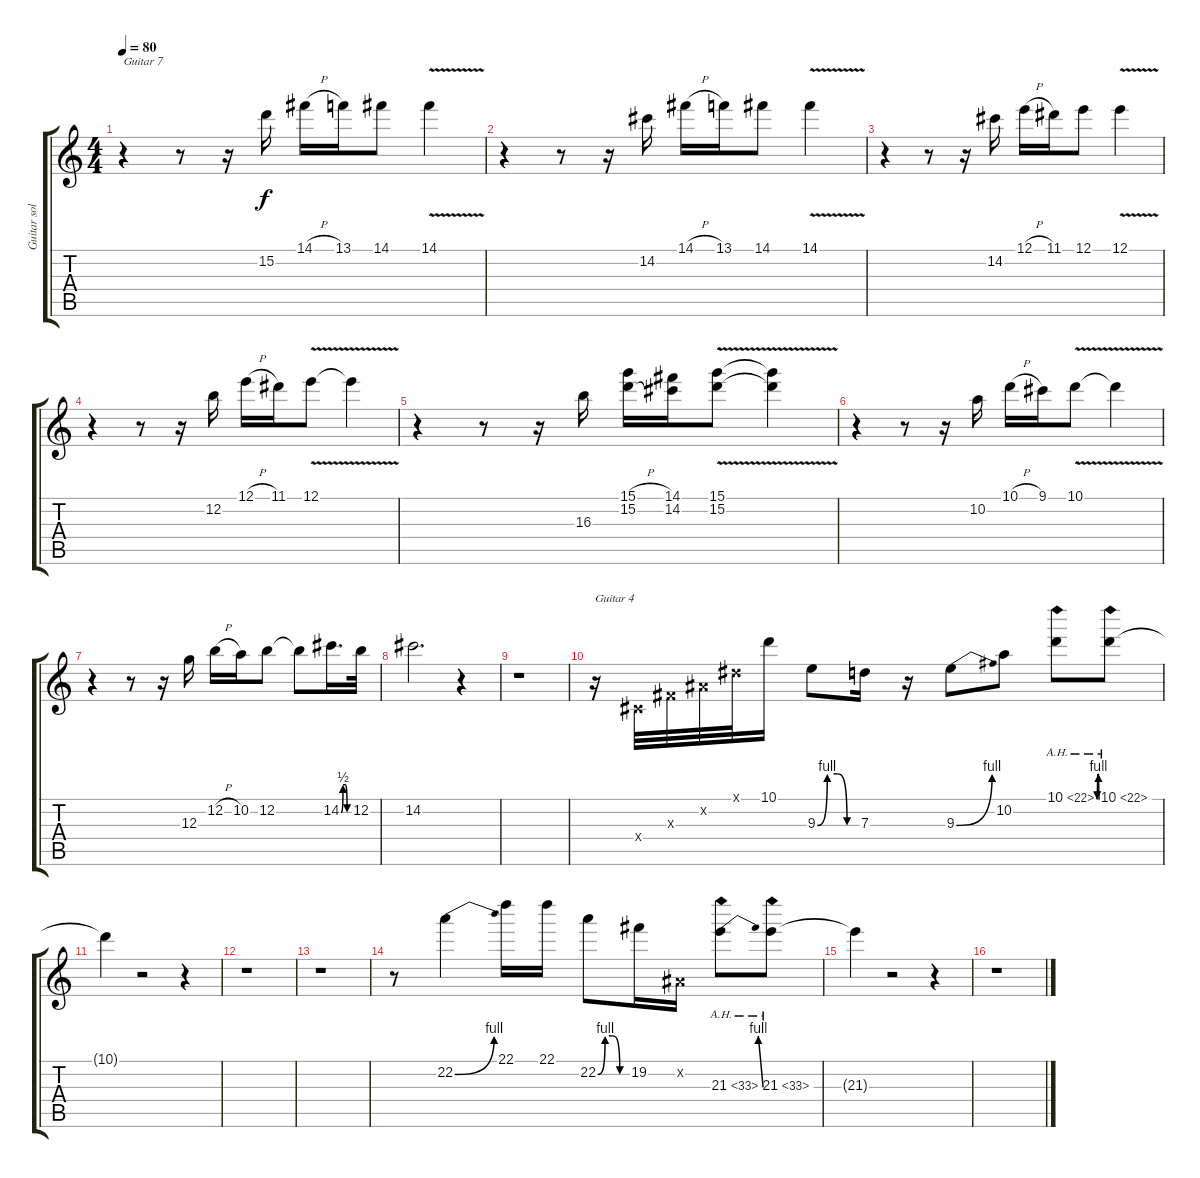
\track ("Guitar solo 1 (4, 7)" "Guitar sol") {instrument overdrivenguitar}
\staff {score tabs}
\tuning (E4 B3 G3 D3 A2 E2) {hide}
\ts (4 4)
\tempo 80
\clef g2
\ks c
r.4{txt "Guitar 7" dy f} r.8 r.16 15.2.16 14.1{h}.16 13.1.16 14.1.8 14.1{v}.4 |
r.4 r.8 r.16 14.2.16 14.1{h}.16 13.1.16 14.1.8 14.1{v}.4 |
r.4 r.8 r.16 14.2.16 12.1{h}.16 11.1.16 12.1.8 12.1{v}.4 |
r.4 r.8 r.16 12.2.16 12.1{h}.16 11.1.16 12.1{v}.8 12.1{t}.4 |
r.4 r.8 r.16 16.3.16 (15.1{h} 15.2{h}).16 (14.1 14.2).16 (15.1{v} 15.2{v}).8 (15.1{t} 15.2{t}).4 |
r.4 r.8 r.16 10.2.16 10.1{h}.16 9.1.16 10.1{v}.8 10.1{t}.4 |
r.4 r.8 r.16 12.3.16 12.2{h}.16 10.2.16 12.2.8 12.2{t}.8 14.2{be (custom 0 0 15 2 30 2 45 0 60 0)}.16{d} 12.2.32 |
14.2.2{d} r.4 |
r.1 |
r.16{txt "Guitar 4"} -1.4{x}.32 -1.3{x}.32 -1.2{x}.32 -1.1{x}.32 10.1.16 9.3{be (custom 0 0 15 4 30 4 45 0 60 0)}.8 7.3.16 r.16 9.3{be (bend 0 0 60 4)}.8 10.2.8 10.1{be (custom 0 0 15 4 30 4 45 0 60 0) ah 12}.8 10.1{ah 12}.8 |
10.1{t}.4 r.2 r.4 |
r.1 |
r.1 |
r.8 22.2{be (bend 0 0 60 4)}.4 22.1.16 22.1.16 22.2{be (custom 0 0 15 4 30 4 45 0 60 0)}.8 19.2.16 -1.2{x}.16 21.3{be (bend 0 0 60 4) ah 12}.8 21.3{ah 12}.8 |
21.3{t}.4 r.2 r.4 |
r.1
